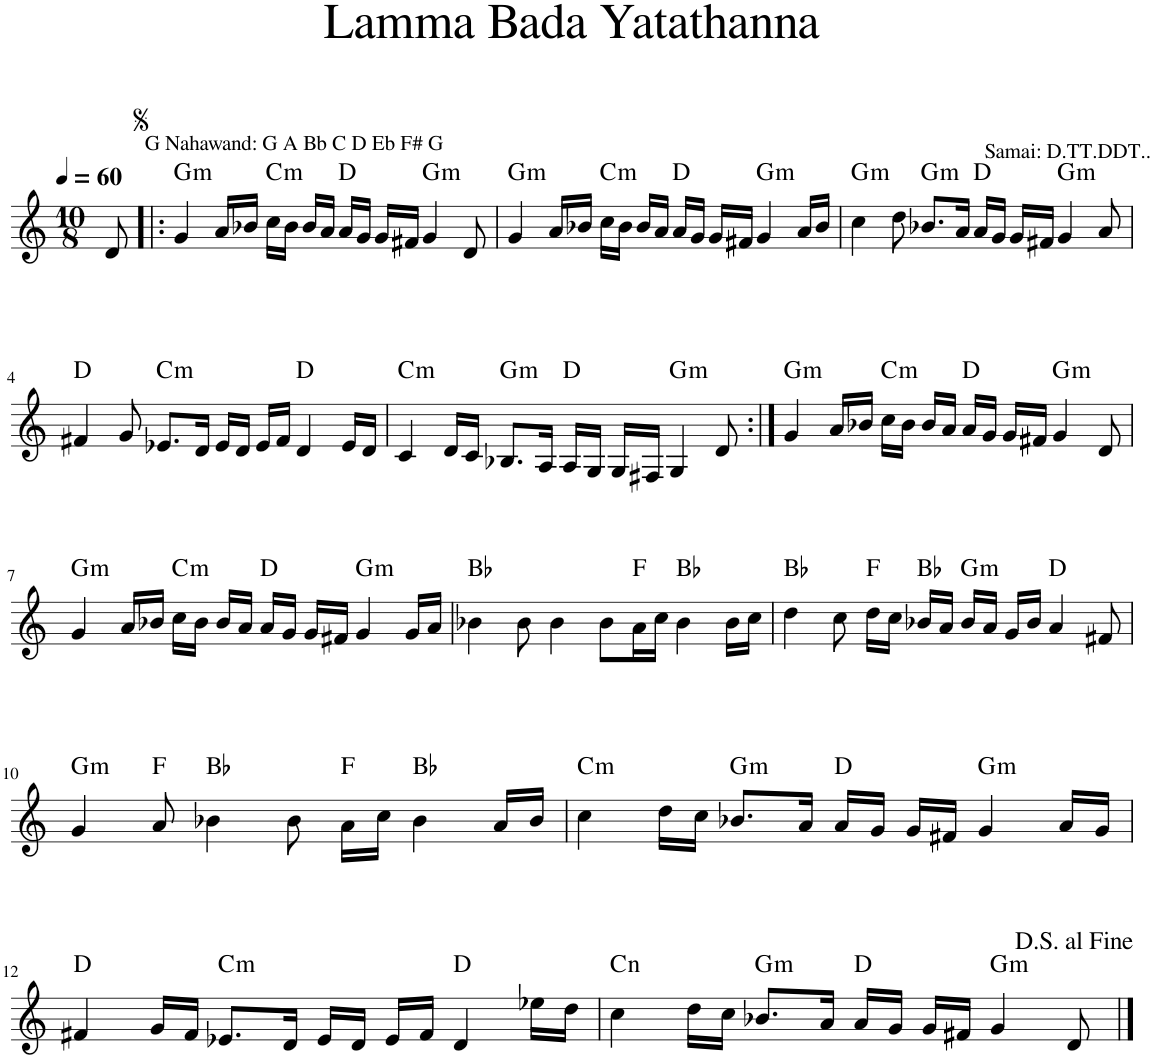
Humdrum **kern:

**kern	**harte
*part1	*part1
*staff1	*
*I"Klavier	*
*I'Klav.	*
*clefG2	*
*k[]	*
*M10/8	*
*MM60	*
=	=
!LO:TX:a:t=G Nahawand&colon; G A Bb C D Eb F# G	!
8d/	.
=1!|:	=1!|:
!	!LO:H:kt=m
4g/	G:min
16a/LL	.
16b-X/JJ	.
!	!LO:H:kt=m
16cc\LL	C:min
16b-\JJ	.
16b-/LL	.
16a/JJ	.
16a/LL	D:maj
16g/JJ	.
16g/LL	.
16f#X/JJ	.
!	!LO:H:kt=m
4g/	G:min
8d/	.
=2	=2
!	!LO:H:kt=m
4g/	G:min
16a/LL	.
16b-X/JJ	.
!	!LO:H:kt=m
16cc\LL	C:min
16b-\JJ	.
16b-/LL	.
16a/JJ	.
16a/LL	D:maj
16g/JJ	.
16g/LL	.
16f#X/JJ	.
!	!LO:H:kt=m
4g/	G:min
16a/LL	.
16b-/JJ	.
=3	=3
!	!LO:H:kt=m
4cc\	G:min
8dd\	.
!	!LO:H:kt=m
8.b-X/L	G:min
16a/Jk	.
16a/LL	D:maj
16g/JJ	.
16g/LL	.
16f#X/JJ	.
!	!LO:H:kt=m
4g/	G:min
!LO:TX:a:t=Samai&colon; D.TT.DDT..	!
8a/	.
!!LO:LB:g=z
=4	=4
4f#X/	D:maj
8g/	.
!	!LO:H:kt=m
8.e-X/L	C:min
16d/Jk	.
16e-/LL	.
16d/JJ	.
16e-/LL	.
16f#/JJ	.
4d/	D:maj
16e-/LL	.
16d/JJ	.
=5	=5
!	!LO:H:kt=m
4c/	C:min
16d/LL	.
16c/JJ	.
!	!LO:H:kt=m
8.B-X/L	G:min
16A/Jk	.
16A/LL	D:maj
16G/JJ	.
16G/LL	.
16F#X/JJ	.
!	!LO:H:kt=m
4G/	G:min
8d/	.
=6:|!	=6:|!
!	!LO:H:kt=m
4g/	G:min
16a/LL	.
16b-X/JJ	.
!	!LO:H:kt=m
16cc\LL	C:min
16b-\JJ	.
16b-/LL	.
16a/JJ	.
16a/LL	D:maj
16g/JJ	.
16g/LL	.
16f#X/JJ	.
!	!LO:H:kt=m
4g/	G:min
8d/	.
!!LO:LB:g=z
=7	=7
!	!LO:H:kt=m
4g/	G:min
16a/LL	.
16b-X/JJ	.
!	!LO:H:kt=m
16cc\LL	C:min
16b-\JJ	.
16b-/LL	.
16a/JJ	.
16a/LL	D:maj
16g/JJ	.
16g/LL	.
16f#X/JJ	.
!	!LO:H:kt=m
4g/	G:min
16g/LL	.
16a/JJ	.
=8	=8
4b-X\	Bb:maj
8b-\	.
4b-\	.
8b-\L	.
16a\L	F:maj
16cc\JJ	.
4b-\	Bb:maj
16b-\LL	.
16cc\JJ	.
=9	=9
4dd\	Bb:maj
8cc\	.
16dd\LL	F:maj
16cc\JJ	.
16b-X/LL	Bb:maj
16a/JJ	.
!	!LO:H:kt=m
16b-/LL	G:min
16a/JJ	.
!	!LO:H:kt=N.C.
16g/LL	N
16b-/JJ	.
4a/	D:maj
8f#X/	.
!!LO:LB:g=z
=10	=10
!	!LO:H:kt=m
4g/	G:min
8a/	F:maj
4b-X\	Bb:maj
8b-\	.
16a\LL	F:maj
16cc\JJ	.
4b-\	Bb:maj
16a/LL	.
16b-/JJ	.
=11	=11
!	!LO:H:kt=m
4cc\	C:min
16dd\LL	.
16cc\JJ	.
!	!LO:H:kt=m
8.b-X/L	G:min
16a/Jk	.
16a/LL	D:maj
16g/JJ	.
16g/LL	.
16f#X/JJ	.
!	!LO:H:kt=m
4g/	G:min
16a/LL	.
16g/JJ	.
!!LO:LB:g=z
=12	=12
4f#X/	D:maj
16g/LL	.
16f#/JJ	.
!	!LO:H:kt=m
8.e-X/L	C:min
16d/Jk	.
16e-/LL	.
16d/JJ	.
16e-/LL	.
16f#/JJ	.
4d/	D:maj
16ee-X\LL	.
16dd\JJ	.
=13	=13
!	!LO:H:kt=n
4cc\	.
16dd\LL	.
16cc\JJ	.
!	!LO:H:kt=m
8.b-X/L	G:min
16a/Jk	.
16a/LL	D:maj
16g/JJ	.
16g/LL	.
16f#X/JJ	.
!	!LO:H:kt=m
4g/	G:min
8d/	.
==	==
*-	*-
